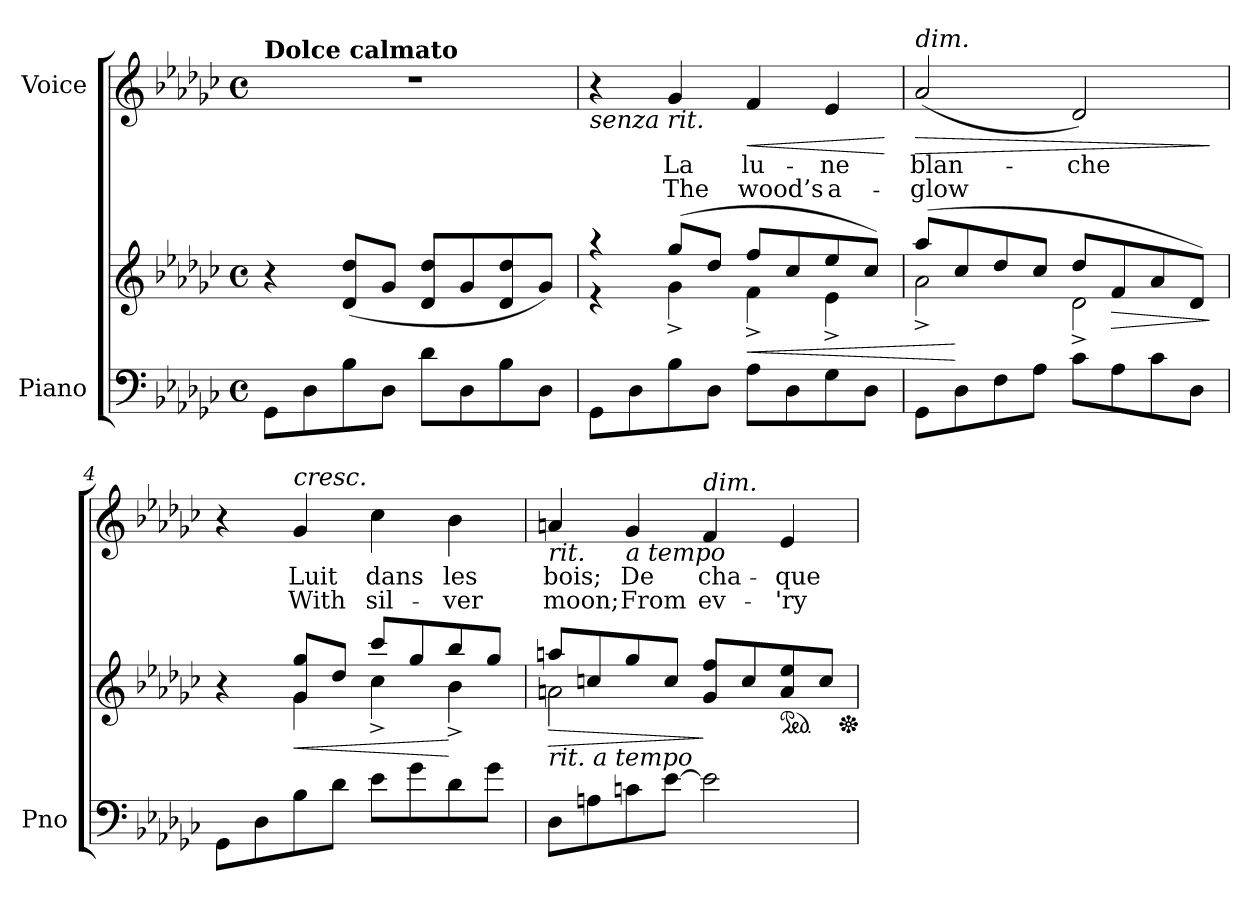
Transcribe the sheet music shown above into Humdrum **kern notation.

**kern	**kern	**dynam	**kern	**text	**text	**dynam
*part2	*part2	*part2	*part1	*part1	*part1	*part1
*staff3	*staff2	*staff2/3	*staff1	*staff1	*staff1	*staff1
*I"Piano	*	*	*I"Voice	*	*	*
*I'Pno	*	*	*	*	*	*
*clefF4	*clefG2	*	*clefG2	*	*	*
*k[b-e-a-d-g-c-]	*k[b-e-a-d-g-c-]	*	*k[b-e-a-d-g-c-]	*	*	*
*M4/4	*M4/4	*	*M4/4	*	*	*
*met(c)	*met(c)	*	*met(c)	*	*	*
=1	=1	=1	=1	=1	=1	=1
!	!	!	!LO:TX:a:B:t=Dolce calmato	!	!	!
8GG-\L	4r	.	1r	.	.	.
8D-\	.	.	.	.	.	.
!	!	!LO:DY:b	!	!	!	!
!	!	!LO:DY:n=1:b	!	!	!	!
8B-\	(8d-/ 8dd-/L	pp other-dynamics	.	.	.	.
8D-\J	8g-/J	.	.	.	.	.
8d-\L	8d-/ 8dd-/L	.	.	.	.	.
8D-\	8g-/	.	.	.	.	.
8B-\	8d-/ 8dd-/	.	.	.	.	.
8D-\J	8g-/J)	.	.	.	.	.
=2	=2	=2	=2	=2	=2	=2
*	*^	*	*	*	*	*
!	!	!	!	!LO:TX:b:i:t=senza rit.	!	!	!
8GG-\L	4r	4r	.	4r	.	.	.
8D-\	.	.	.	.	.	.	.
!	!	!	!	!	!LO:LY:b	!LO:LY:b	!
8B-\	(8gg-/L	4g-^\	.	4g-/	La	The	.
8D-\J	8dd-/J	.	.	.	.	.	.
!	!	!	!LO:HP:b	!	!LO:LY:b	!LO:LY:b	!LO:HP:b
8A-\L	8ff/L	4f^\	<	4f/	lu-	wood’s	<
8D-\	8cc-/	.	.	.	.	.	.
!	!	!	!	!	!LO:LY:b	!LO:LY:b	!
8G-\	8ee-/	4e-^\	.	4e-/	-ne	a-	.
8D-\J	8cc-/J)	.	.	.	.	.	.
*	*v	*v	*	*	*	*	*
.	.	.	.	.	.	[
=3	=3	=3	=3	=3	=3	=3
*	*^	*	*	*	*	*
!	!	!	!	!LO:TX:a:i:t=dim.	!	!	!
!	!	!	!	!	!LO:LY:b	!LO:LY:b	!LO:HP:b
8GG-\L	(8aa-/L	2a-^\	.	(2a-/	blan-	-glow	>
8D-\	8cc-/	.	[	.	.	.	.
8F\	8dd-/	.	.	.	.	.	.
8A-\J	8cc-/J	.	.	.	.	.	.
!	!	!	!	!	!LO:LY:b	!	!
8c-\L	8dd-/L	2d-^\	.	2d-/)	-che	.	.
!	!	!	!LO:HP:b	!	!	!	!
8A-\	8f/	.	>	.	.	.	.
8c-\	8a-/	.	.	.	.	.	.
8D-\J	8d-/J)	.	.	.	.	.	.
*	*v	*v	*	*	*	*	*
.	.	]	.	.	.	]
!!LO:LB:g=z
=4	=4	=4	=4	=4	=4	=4
*	*^	*	*	*	*	*
8GG-\L	4r	4ryy	.	4r	.	.	.
8D-\	.	.	.	.	.	.	.
!	!	!	!	!LO:TX:a:i:t=cresc.	!	!	!
!	!	!	!LO:HP:b	!	!LO:LY:b	!LO:LY:b	!
8B-\	8g-/ 8gg-/L	4g-\	<	4g-/	Luit	With	.
8d-\J	8dd-/J	.	.	.	.	.	.
!	!	!	!	!	!LO:LY:b	!LO:LY:b	!
8e-\L	8ccc-/L	4cc-^\	.	4cc-\	dans	sil-	.
8g-\	8gg-/	.	.	.	.	.	.
!	!	!	!	!	!LO:LY:b	!LO:LY:b	!
8d-\	8bb-/	4b-^\	[	4b-\	les	-ver	.
8g-\J	8gg-/J	.	.	.	.	.	.
=5	=5	=5	=5	=5	=5	=5	=5
!	!	!	!	!LO:TX:b:i:t=rit.	!	!	!
!	!LO:TX:b:i:t=rit.  a tempo	!	!	!	!	!	!
!	!	!	!LO:HP:b	!	!LO:LY:b	!LO:LY:b	!
8D-\L	8aan/L	2an\	>	4an/	bois;	moon;	.
8An\	8ccn/	.	.	.	.	.	.
!	!	!	!	!LO:TX:b:i:t=a tempo	!	!	!
!	!	!	!	!	!LO:LY:b	!LO:LY:b	!
8cn\	8gg-/	.	.	4g-/	De	From	.
[8e-\J	8cc/J	.	.	.	.	.	.
!	!	!	!	!LO:TX:a:i:t=dim.	!	!	!
!	!	!	!	!	!LO:LY:b	!LO:LY:b	!
2e-\]	8g-/ 8ff/L	2ryy	]	4f/	cha-	ev-	.
.	8cc/	.	.	.	.	.	.
*	*ped	*	*	*	*	*	*
!	!	!	!	!	!LO:LY:b	!LO:LY:b	!
.	8a/ 8ee-/	.	.	4e-/	-que	-'ry	.
.	8cc/J	.	.	.	.	.	.
*	*v	*v	*	*	*	*	*
*	*Xped	*	*	*	*	*
=	=	=	=	=	=	=
*-	*-	*-	*-	*-	*-	*-
